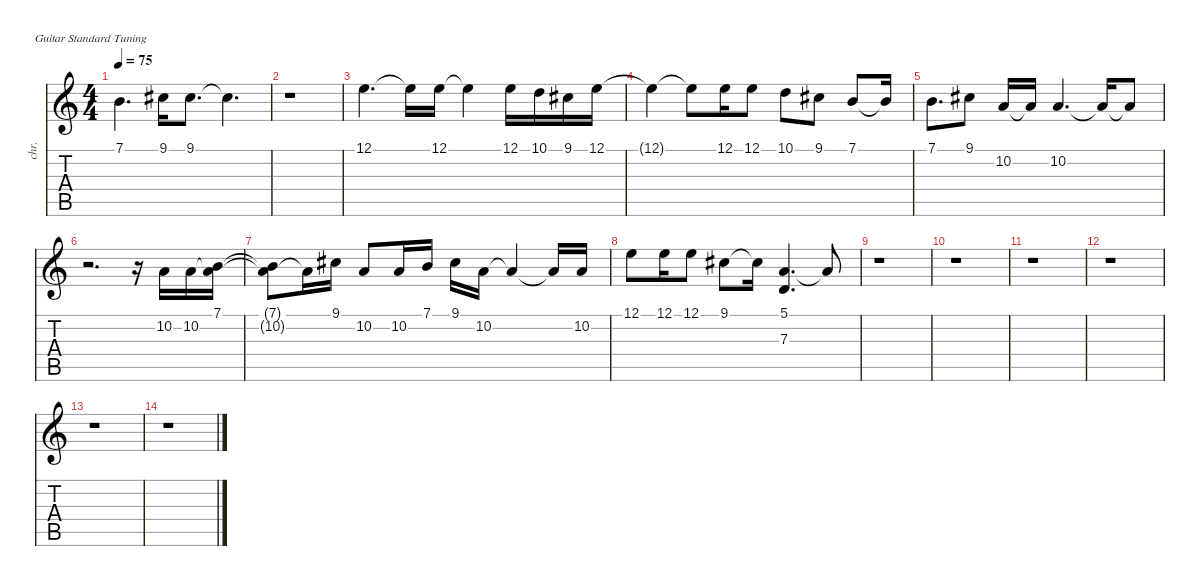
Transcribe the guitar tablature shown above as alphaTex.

\defaultSystemsLayout 4
\hideDynamics
\bracketExtendMode nobrackets
\otherSystemsTrackNameOrientation horizontal
\track ("Cristopher Cross" "chr.") {instrument voiceoohs}
\staff {score tabs}
\tuning (E4 B3 G3 D3 A2 E2)
\ts (4 4)
\tempo 75
\clef g2
\ks c
7.1{t}.4{d dy f beam Down} 9.1{acc #}.16{dy ff beam Down} 9.1{acc #}.8{d dy fff beam Down} 9.1{t acc #}.4{d dy f beam Down} |
r.1{beam Down} |
12.1.4{d dy ff beam Down} 12.1{t}.16{dy f beam Down} 12.1.16{dy fff beam Down} 12.1{t}.4{dy f beam Down} 12.1.16{dy fff beam Down} 10.1.16{dy ff beam Down} 9.1{acc #}.16{dy fff beam Down} 12.1.16{beam Down} |
12.1{t}.4{dy f beam Down} 12.1{t}.8{beam Down} 12.1.16{beam Down} 12.1.8{dy ff beam Down} 10.1.8{dy fff beam Down} 9.1{acc #}.8{beam Down} 7.1.8{beam Up} 7.1{t}.16{dy f beam Up} |
7.1.8{d dy fff beam Down} 9.1{acc #}.8{beam Down} 10.2.16{beam Up} 10.2{t}.16{dy f beam Up} 10.2.4{d dy fff beam Up} 10.2{t}.16{dy f beam Up} 10.2{t}.8{beam Up} |
r.2{d beam Down} r.16{beam Down} 10.2.16{dy fff beam Up} 10.2.16{beam Up} (7.1 10.2{t}).16{beam Up} |
(7.1{t} 10.2{t}).8{dy f beam Down} 10.2{t}.16{beam Down} 9.1{acc #}.16{dy ff beam Down} 10.2.8{beam Up} 10.2.16{dy fff beam Up} 7.1.16{beam Up} 9.1{acc #}.16{beam Down} 10.2.16{beam Down} 10.2{t}.4{dy f beam Up} 10.2{t}.16{beam Up} 10.2.16{dy fff beam Up} |
12.1.8{dy ff beam Down} 12.1.16{dy fff beam Down} 12.1.8{beam Down} 9.1{acc #}.8{dy ff beam Down} 9.1{t acc #}.16{dy f beam Down} (5.1 7.3).4{d beam Up} 5.1{t}.8{beam Up} |
r.1{beam Down} |
r.1{beam Down} |
r.1{beam Down} |
r.1{beam Down} |
r.1{beam Down} |
r.1{beam Down}
